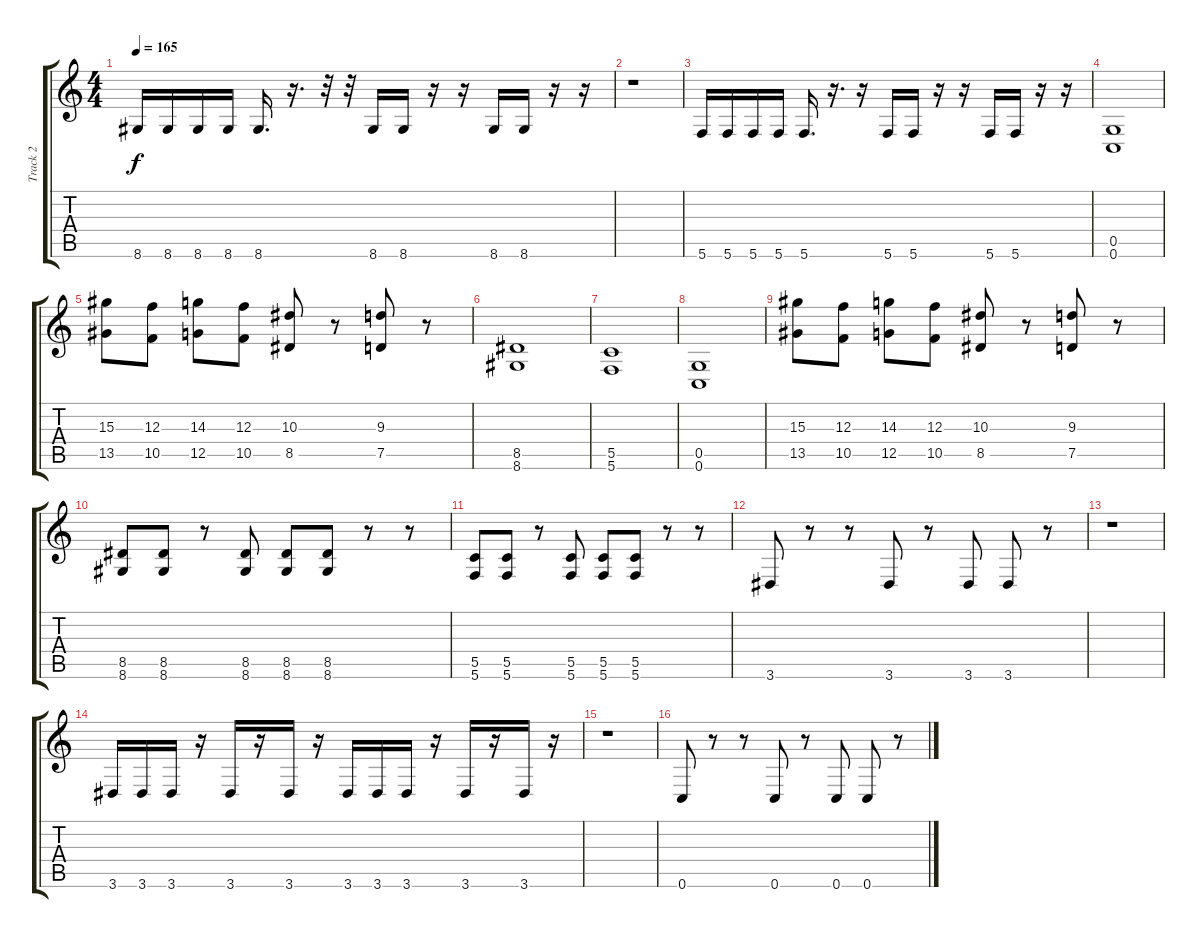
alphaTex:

\track ("Track 2" "Track 2") {instrument acousticguitarsteel}
\staff {score tabs}
\tuning (D4 A3 F3 C3 G2 C2) {hide}
\ts (4 4)
\tempo 165
\clef g2
\ks c
8.6.16{dy f} 8.6.16 8.6.16 8.6.16 8.6.16{d} r.16{d} r.32 r.32 8.6.16 8.6.16 r.16 r.16 8.6.16 8.6.16 r.16 r.16 |
r.1 |
5.6.16 5.6.16 5.6.16 5.6.16 5.6.16{d} r.16{d} r.16 5.6.16 5.6.16 r.16 r.16 5.6.16 5.6.16 r.16 r.16 |
(0.5 0.6).1 |
(15.3 13.5).8 (12.3 10.5).8 (14.3 12.5).8 (12.3 10.5).8 (10.3 8.5).8 r.8 (9.3 7.5).8 r.8 |
(8.5 8.6).1 |
(5.5 5.6).1 |
(0.5 0.6).1 |
(15.3 13.5).8 (12.3 10.5).8 (14.3 12.5).8 (12.3 10.5).8 (10.3 8.5).8 r.8 (9.3 7.5).8 r.8 |
(8.5 8.6).8 (8.5 8.6).8 r.8 (8.5 8.6).8 (8.5 8.6).8 (8.5 8.6).8 r.8 r.8 |
(5.5 5.6).8 (5.5 5.6).8 r.8 (5.5 5.6).8 (5.5 5.6).8 (5.5 5.6).8 r.8 r.8 |
3.6.8 r.8 r.8 3.6.8 r.8 3.6.8 3.6.8 r.8 |
r.1 |
3.6.16 3.6.16 3.6.16 r.16 3.6.16 r.16 3.6.16 r.16 3.6.16 3.6.16 3.6.16 r.16 3.6.16 r.16 3.6.16 r.16 |
r.1 |
0.6.8 r.8 r.8 0.6.8 r.8 0.6.8 0.6.8 r.8
